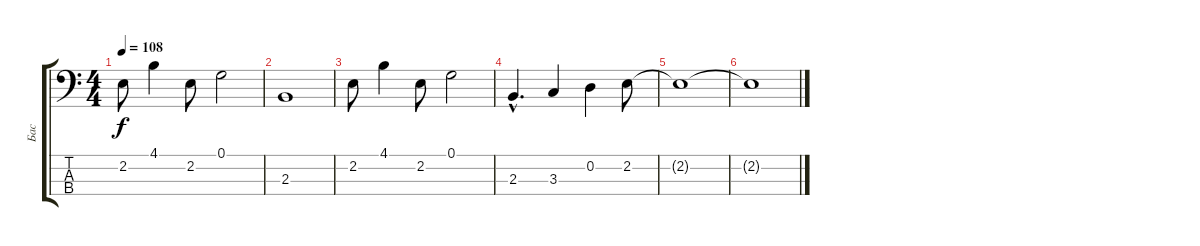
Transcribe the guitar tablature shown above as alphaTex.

\track ("Бас" "Бас") {instrument electricbassfinger}
\staff {score tabs}
\tuning (G2 D2 A1 E1) {hide}
\ts (4 4)
\tempo 108
\clef f4
\ks c
2.2.8{dy f} 4.1.4 2.2.8 0.1.2 |
2.3.1 |
2.2.8 4.1.4 2.2.8 0.1.2 |
2.3{hac}.4{d} 3.3.4 0.2.4 2.2.8 |
2.2{t}.1 |
2.2{t}.1
